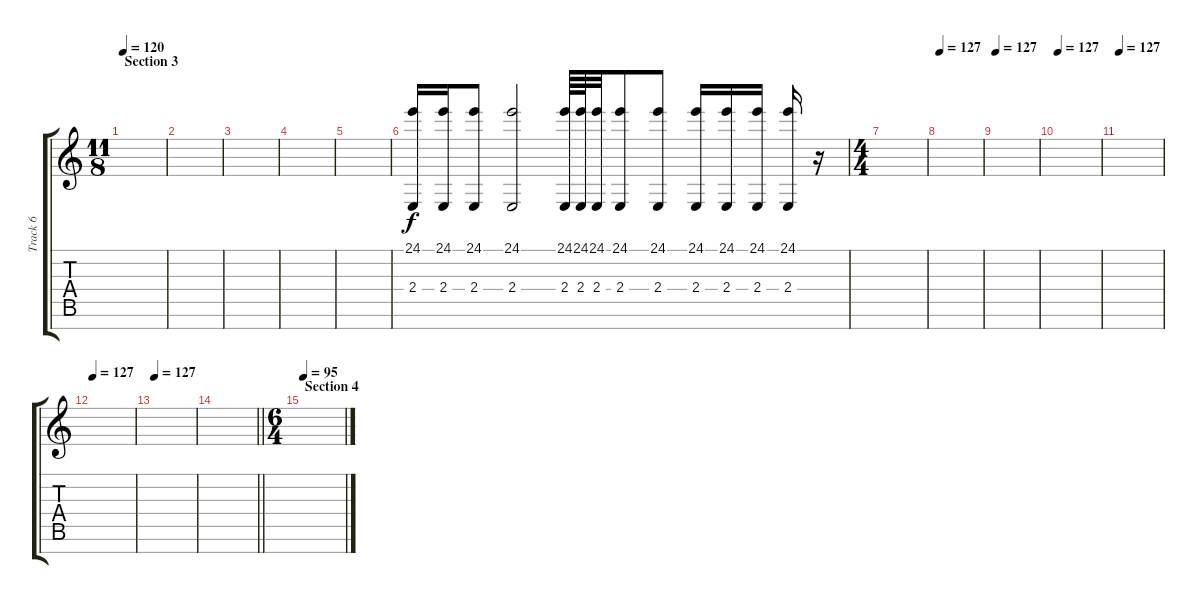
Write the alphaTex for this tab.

\track ("Track 6" "Track 6") {instrument gunshot}
\staff {score tabs}
\tuning (E4 B3 G3 D3 A2 E2 B1) {hide}
\ts (11 8)
\section ("" "Section 3")
\tempo 120
\clef g2
\ks c
|
|
|
|
|
(24.1 2.4).16 (24.1 2.4).16 (24.1 2.4).8 (24.1 2.4).2 (24.1 2.4).64 (24.1 2.4).64 (24.1 2.4).32 (24.1 2.4).8 (24.1 2.4).8 (24.1 2.4).16 (24.1 2.4).16 (24.1 2.4).16 (24.1 2.4).16 r.16 |
\ts (4 4)
|
\tempo 127
|
\tempo 127
|
\tempo 127
|
\tempo 127
|
\tempo 127
|
\tempo 127
|
\barLineRight lightlight
|
\ts (6 4)
\section ("" "Section 4")
\tempo 95
